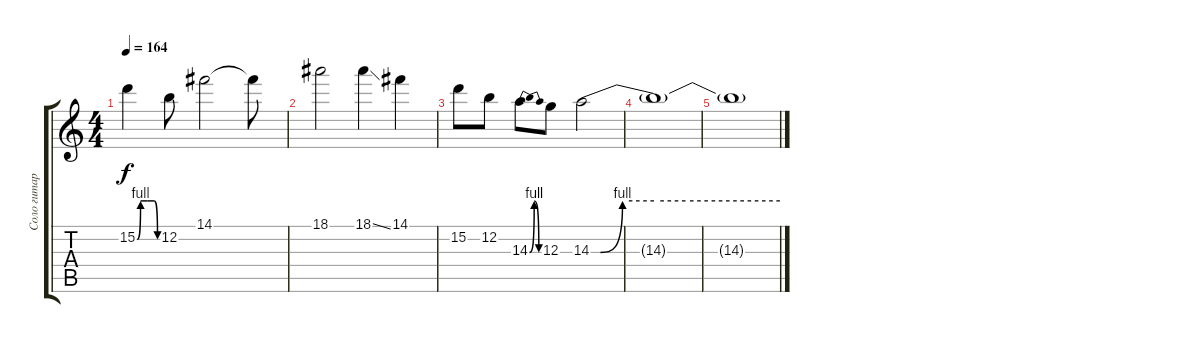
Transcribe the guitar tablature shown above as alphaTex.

\track ("Соло гитара" "Соло гитар") {instrument distortionguitar}
\staff {score tabs}
\tuning (E4 B3 G3 D3 A2 E2) {hide}
\ts (4 4)
\tempo 164
\clef g2
\ks c
15.2{be (custom 0 0 10 4 30 4 50 4 60 0)}.4{dy f} 12.2.8 14.1.2 14.1{t}.8 |
18.1.2 18.1{ss}.4 14.1.4 |
15.2.8 12.2.8 14.3{be (bendrelease 0 0 10 4 50 4 60 0)}.8 12.3.8 14.3{be (custom 0 0 3 0 10 4 20 4 30 4 60 4)}.2 |
14.3{t}.1 |
14.3{t}.1
